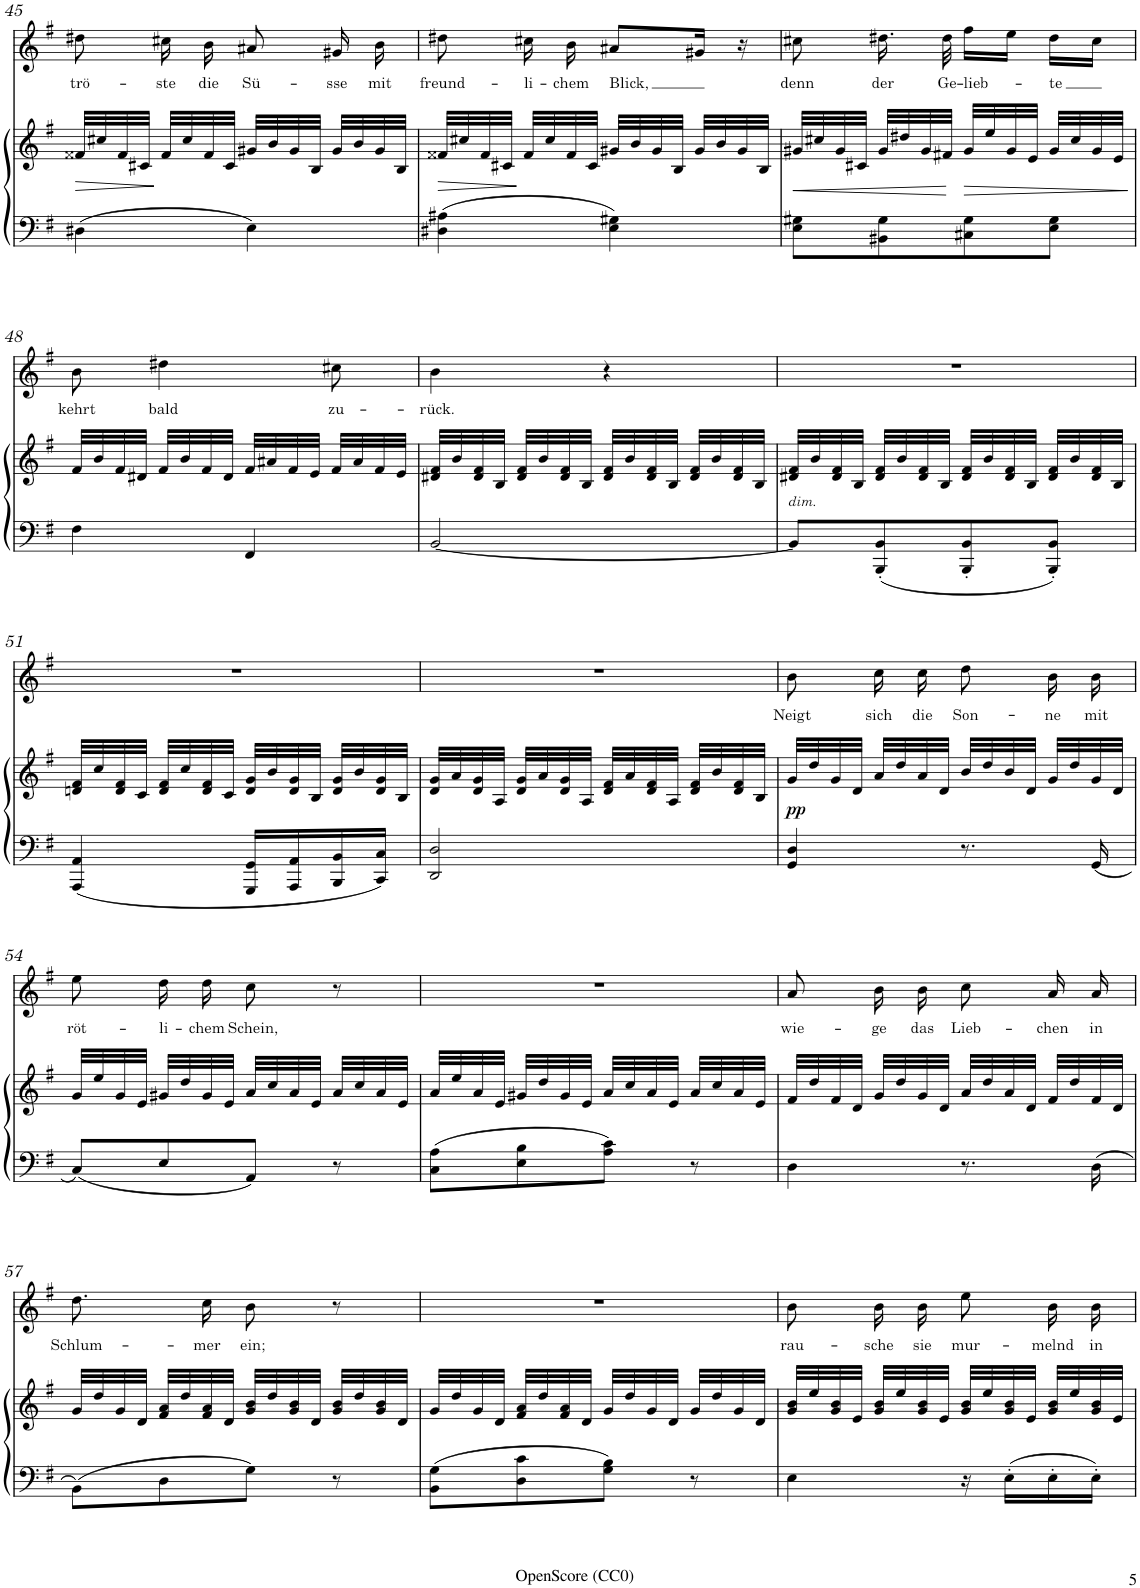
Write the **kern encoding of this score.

**kern	**kern	**dynam	**kern	**text
*part2	*part2	*part2	*part1	*part1
*staff3	*staff2	*staff2/3	*staff1	*staff1
*I"Piano	*	*	*I"Voice	*
*I'Pno	*	*	*	*
!!LO:PB:g=z
*clefF4	*clefG2	*	*clefG2	*
*k[f#]	*k[f#]	*	*k[f#]	*
*M2/4	*M2/4	*	*M2/4	*
=45	=45	=45	=45	=45
!	!	!LO:HP:b	!	!LO:LY:b
4D#X\	32f##X/LLL	>	8dd#X\	trö-
.	32cc#X/	.	.	.
.	32f##/	.	.	.
.	32c#X/JJJ	.	.	.
!	!	!	!	!LO:LY:b
.	32f##/LLL	]	16cc#X\	-ste
.	32cc#/	.	.	.
!	!	!	!	!LO:LY:b
.	32f##/	.	16b\	die
.	32c#/JJJ	.	.	.
!	!	!	!	!LO:LY:b
4E\	32g#X/LLL	.	8a#X/	Sü-
.	32b/	.	.	.
.	32g#/	.	.	.
.	32B/JJJ	.	.	.
!	!	!	!	!LO:LY:b
.	32g#/LLL	.	16g#X/	-sse
.	32b/	.	.	.
!	!	!	!	!LO:LY:b
.	32g#/	.	16b\	mit
.	32B/JJJ	.	.	.
=46	=46	=46	=46	=46
!	!	!LO:HP:b	!	!LO:LY:b
4D#X\ 4A#X\	32f##X/LLL	>	8dd#X\	freund-
.	32cc#X/	.	.	.
.	32f##/	.	.	.
.	32c#X/JJJ	.	.	.
!	!	!	!	!LO:LY:b
.	32f##/LLL	]	16cc#X\	-li-
.	32cc#/	.	.	.
!	!	!	!	!LO:LY:b
.	32f##/	.	16b\	-chem
.	32c#/JJJ	.	.	.
!	!	!	!	!LO:LY:b
4E\ 4G#X\	32g#X/LLL	.	8a#X/L	Blick,
.	32b/	.	.	.
.	32g#/	.	.	.
.	32B/JJJ	.	.	.
.	32g#/LLL	.	16g#X/Jk	.
.	32b/	.	.	.
.	32g#/	.	16r	.
.	32B/JJJ	.	.	.
=47	=47	=47	=47	=47
!	!	!LO:HP:b	!	!LO:LY:b
8E\ 8G#X\L	32g#X/LLL	<	8cc#X\	denn
.	32cc#X/	.	.	.
.	32g#/	.	.	.
.	32c#X/JJJ	.	.	.
!	!	!	!	!LO:LY:b
8BB#X\ 8G#\	32g#/LLL	.	16.dd#X\	der
.	32dd#X/	.	.	.
.	32g#/	.	.	.
!	!	!	!	!LO:LY:b
.	32f#X/JJJ	.	32dd#\	Ge-
!	!	!LO:HP:n=1:b	!	!LO:LY:b
8C#X\ 8G#\	32g#/LLL	[ >	16ff#\LL	-lieb-
.	32ee/	.	.	.
.	32g#/	.	16ee\JJ	.
.	32e/JJJ	.	.	.
!	!	!	!	!LO:LY:b
8E\ 8G#\J	32g#/LLL	.	16dd#\LL	-te
.	32cc#/	.	.	.
.	32g#/	.	16cc#\JJ	.
.	32e/JJJ	.	.	.
.	.	]	.	.
!!LO:LB:g=z
=48	=48	=48	=48	=48
!	!	!	!	!LO:LY:b
4F#\	32f#/LLL	.	8b\	kehrt
.	32b/	.	.	.
.	32f#/	.	.	.
.	32d#X/JJJ	.	.	.
!	!	!	!	!LO:LY:b
.	32f#/LLL	.	4dd#X\	bald
.	32b/	.	.	.
.	32f#/	.	.	.
.	32d#/JJJ	.	.	.
4FF#/	32f#/LLL	.	.	.
.	32a#X/	.	.	.
.	32f#/	.	.	.
.	32e/JJJ	.	.	.
!	!	!	!	!LO:LY:b
.	32f#/LLL	.	8cc#X\	zu-
.	32a#/	.	.	.
.	32f#/	.	.	.
.	32e/JJJ	.	.	.
=49	=49	=49	=49	=49
!	!	!	!	!LO:LY:b
[2BB/	32d#X/ 32f#/LLL	.	4b\	-rück.
.	32b/	.	.	.
.	32d#/ 32f#/	.	.	.
.	32B/JJJ	.	.	.
.	32d#/ 32f#/LLL	.	.	.
.	32b/	.	.	.
.	32d#/ 32f#/	.	.	.
.	32B/JJJ	.	.	.
.	32d#/ 32f#/LLL	.	4r	.
.	32b/	.	.	.
.	32d#/ 32f#/	.	.	.
.	32B/JJJ	.	.	.
.	32d#/ 32f#/LLL	.	.	.
.	32b/	.	.	.
.	32d#/ 32f#/	.	.	.
.	32B/JJJ	.	.	.
=50	=50	=50	=50	=50
!	!LO:TX:b:i:t=dim.	!	!	!
8BB/L]	32d#X/ 32f#/LLL	.	2r	.
.	32b/	.	.	.
.	32d#/ 32f#/	.	.	.
.	32B/JJJ	.	.	.
8BBB/' 8BB/'	32d#/ 32f#/LLL	.	.	.
.	32b/	.	.	.
.	32d#/ 32f#/	.	.	.
.	32B/JJJ	.	.	.
8BBB/' 8BB/'	32d#/ 32f#/LLL	.	.	.
.	32b/	.	.	.
.	32d#/ 32f#/	.	.	.
.	32B/JJJ	.	.	.
8BBB/' 8BB/'J	32d#/ 32f#/LLL	.	.	.
.	32b/	.	.	.
.	32d#/ 32f#/	.	.	.
.	32B/JJJ	.	.	.
!!LO:LB:g=z
=51	=51	=51	=51	=51
4AAA/ 4AA/	32dn/ 32f#/LLL	.	2r	.
.	32cc/	.	.	.
.	32d/ 32f#/	.	.	.
.	32c/JJJ	.	.	.
.	32d/ 32f#/LLL	.	.	.
.	32cc/	.	.	.
.	32d/ 32f#/	.	.	.
.	32c/JJJ	.	.	.
16GGG/ 16GG/LL	32d/ 32g/LLL	.	.	.
.	32b/	.	.	.
16AAA/ 16AA/	32d/ 32g/	.	.	.
.	32B/JJJ	.	.	.
16BBB/ 16BB/	32d/ 32g/LLL	.	.	.
.	32b/	.	.	.
16CC/ 16C/JJ	32d/ 32g/	.	.	.
.	32B/JJJ	.	.	.
=52	=52	=52	=52	=52
2DD/ 2D/	32d/ 32g/LLL	.	2r	.
.	32a/	.	.	.
.	32d/ 32g/	.	.	.
.	32A/JJJ	.	.	.
.	32d/ 32g/LLL	.	.	.
.	32a/	.	.	.
.	32d/ 32g/	.	.	.
.	32A/JJJ	.	.	.
.	32d/ 32f#/LLL	.	.	.
.	32a/	.	.	.
.	32d/ 32f#/	.	.	.
.	32A/JJJ	.	.	.
.	32d/ 32f#/LLL	.	.	.
.	32b/	.	.	.
.	32d/ 32f#/	.	.	.
.	32B/JJJ	.	.	.
=53	=53	=53	=53	=53
!	!	!LO:DY:b	!	!LO:LY:b
4GG/ 4D/	32g/LLL	pp	8b\	Neigt
.	32dd/	.	.	.
.	32g/	.	.	.
.	32d/JJJ	.	.	.
!	!	!	!	!LO:LY:b
.	32a/LLL	.	16cc\	sich
.	32dd/	.	.	.
!	!	!	!	!LO:LY:b
.	32a/	.	16cc\	die
.	32d/JJJ	.	.	.
!	!	!	!	!LO:LY:b
8.r	32b/LLL	.	8dd\	Son-
.	32dd/	.	.	.
.	32b/	.	.	.
.	32d/JJJ	.	.	.
!	!	!	!	!LO:LY:b
.	32g/LLL	.	16b\	-ne
.	32dd/	.	.	.
!	!	!	!	!LO:LY:b
16GG/	32g/	.	16b\	mit
.	32d/JJJ	.	.	.
!!LO:LB:g=z
=54	=54	=54	=54	=54
!	!	!	!	!LO:LY:b
8C/L	32g/LLL	.	8ee\	röt-
.	32ee/	.	.	.
.	32g/	.	.	.
.	32e/JJJ	.	.	.
!	!	!	!	!LO:LY:b
8E/	32g#X/LLL	.	16dd\	-li-
.	32dd/	.	.	.
!	!	!	!	!LO:LY:b
.	32g#/	.	16dd\	-chem
.	32e/JJJ	.	.	.
!	!	!	!	!LO:LY:b
8AA/J	32a/LLL	.	8cc\	Schein,
.	32cc/	.	.	.
.	32a/	.	.	.
.	32e/JJJ	.	.	.
8r	32a/LLL	.	8r	.
.	32cc/	.	.	.
.	32a/	.	.	.
.	32e/JJJ	.	.	.
=55	=55	=55	=55	=55
8C\ 8A\L	32a/LLL	.	2r	.
.	32ee/	.	.	.
.	32a/	.	.	.
.	32e/JJJ	.	.	.
8E\ 8B\	32g#X/LLL	.	.	.
.	32dd/	.	.	.
.	32g#/	.	.	.
.	32e/JJJ	.	.	.
8A\ 8c\J	32a/LLL	.	.	.
.	32cc/	.	.	.
.	32a/	.	.	.
.	32e/JJJ	.	.	.
8r	32a/LLL	.	.	.
.	32cc/	.	.	.
.	32a/	.	.	.
.	32e/JJJ	.	.	.
=56	=56	=56	=56	=56
!	!	!	!	!LO:LY:b
4D\	32f#/LLL	.	8a/	wie-
.	32dd/	.	.	.
.	32f#/	.	.	.
.	32d/JJJ	.	.	.
!	!	!	!	!LO:LY:b
.	32g/LLL	.	16b\	-ge
.	32dd/	.	.	.
!	!	!	!	!LO:LY:b
.	32g/	.	16b\	das
.	32d/JJJ	.	.	.
!	!	!	!	!LO:LY:b
8.r	32a/LLL	.	8cc\	Lieb-
.	32dd/	.	.	.
.	32a/	.	.	.
.	32d/JJJ	.	.	.
!	!	!	!	!LO:LY:b
.	32f#/LLL	.	16a/	-chen
.	32dd/	.	.	.
!	!	!	!	!LO:LY:b
16D\	32f#/	.	16a/	in
.	32d/JJJ	.	.	.
!!LO:LB:g=z
=57	=57	=57	=57	=57
!	!	!	!	!LO:LY:b
8BB\L	32g/LLL	.	8.dd\	Schlum-
.	32dd/	.	.	.
.	32g/	.	.	.
.	32d/JJJ	.	.	.
8D\	32f#/ 32a/LLL	.	.	.
.	32dd/	.	.	.
!	!	!	!	!LO:LY:b
.	32f#/ 32a/	.	16cc\	-mer
.	32d/JJJ	.	.	.
!	!	!	!	!LO:LY:b
8G\J	32g/ 32b/LLL	.	8b\	ein;
.	32dd/	.	.	.
.	32g/ 32b/	.	.	.
.	32d/JJJ	.	.	.
8r	32g/ 32b/LLL	.	8r	.
.	32dd/	.	.	.
.	32g/ 32b/	.	.	.
.	32d/JJJ	.	.	.
=58	=58	=58	=58	=58
8BB\ 8G\L	32g/LLL	.	2r	.
.	32dd/	.	.	.
.	32g/	.	.	.
.	32d/JJJ	.	.	.
8D\ 8c\	32f#/ 32a/LLL	.	.	.
.	32dd/	.	.	.
.	32f#/ 32a/	.	.	.
.	32d/JJJ	.	.	.
8G\ 8B\J	32g/LLL	.	.	.
.	32dd/	.	.	.
.	32g/	.	.	.
.	32d/JJJ	.	.	.
8r	32g/LLL	.	.	.
.	32dd/	.	.	.
.	32g/	.	.	.
.	32d/JJJ	.	.	.
=59	=59	=59	=59	=59
!	!	!	!	!LO:LY:b
4E\	32g/ 32b/LLL	.	8b\	rau-
.	32ee/	.	.	.
.	32g/ 32b/	.	.	.
.	32e/JJJ	.	.	.
!	!	!	!	!LO:LY:b
.	32g/ 32b/LLL	.	16b\	-sche
.	32ee/	.	.	.
!	!	!	!	!LO:LY:b
.	32g/ 32b/	.	16b\	sie
.	32e/JJJ	.	.	.
!	!	!	!	!LO:LY:b
16r	32g/ 32b/LLL	.	8ee\	mur-
.	32ee/	.	.	.
16E'\LL	32g/ 32b/	.	.	.
.	32e/JJJ	.	.	.
!	!	!	!	!LO:LY:b
16E'\	32g/ 32b/LLL	.	16b\	-melnd
.	32ee/	.	.	.
!	!	!	!	!LO:LY:b
16E'\JJ	32g/ 32b/	.	16b\	in
.	32e/JJJ	.	.	.
=	=	=	=	=
*-	*-	*-	*-	*-
